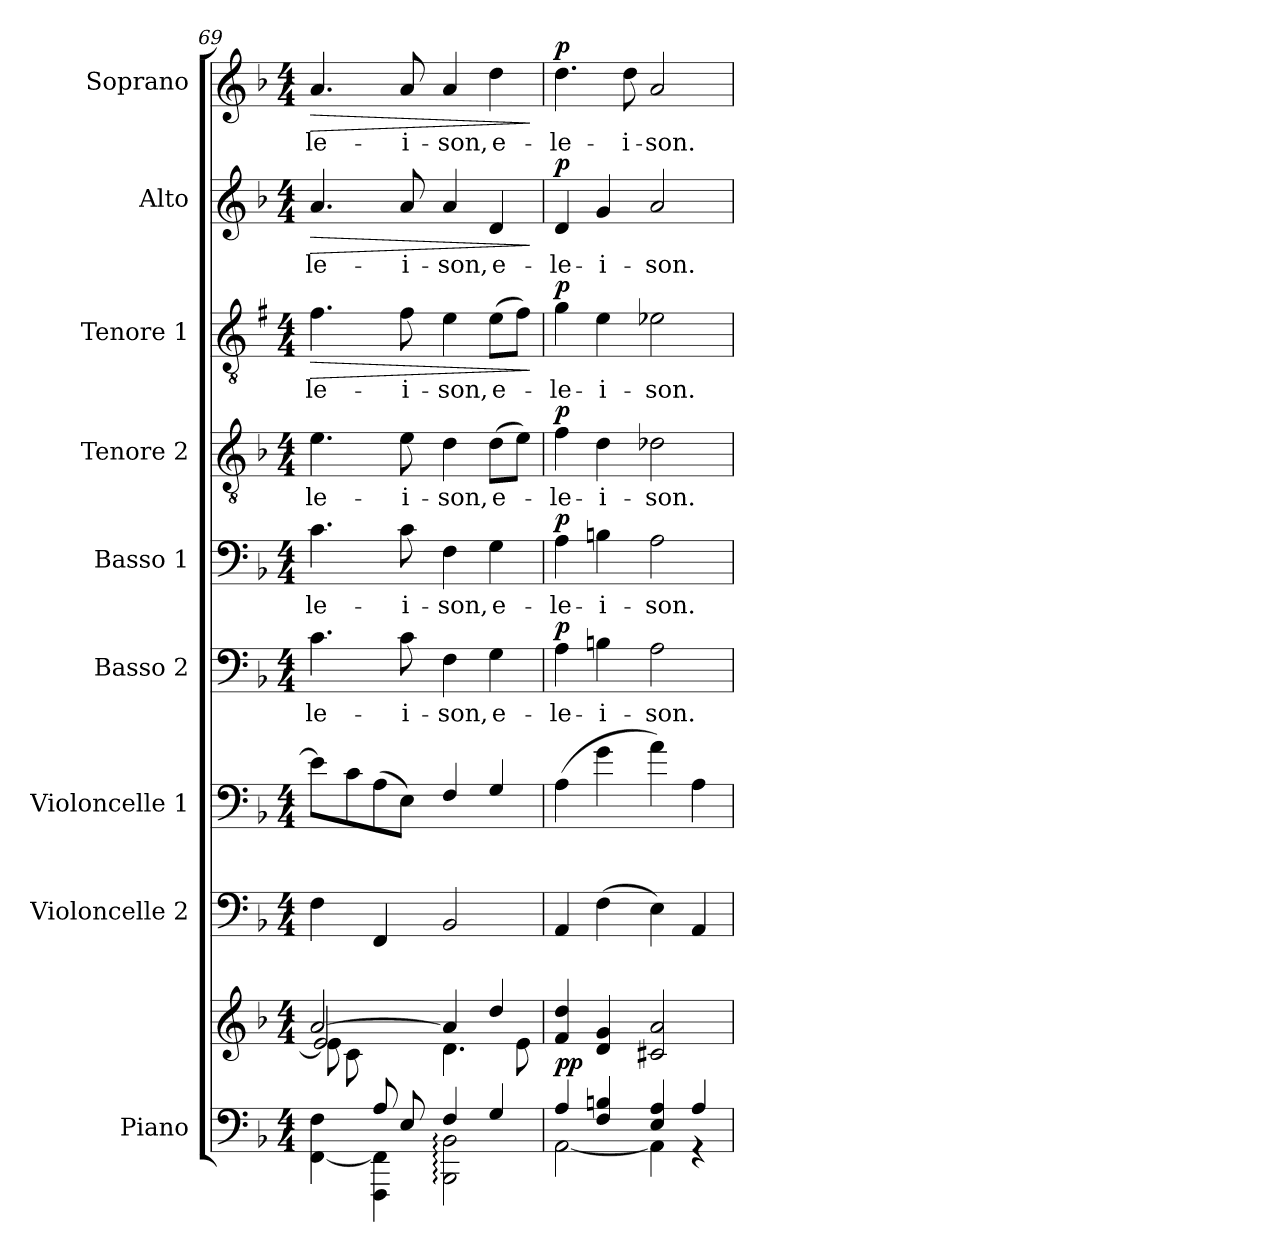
**kern	**kern	**dynam	**kern	**kern	**kern	**text	**dynam	**kern	**text	**dynam	**kern	**text	**dynam	**kern	**text	**dynam	**kern	**text	**dynam	**kern	**text	**dynam
*part9	*part9	*part9	*part8	*part7	*part6	*part6	*part6	*part5	*part5	*part5	*part4	*part4	*part4	*part3	*part3	*part3	*part2	*part2	*part2	*part1	*part1	*part1
*staff10	*staff9	*staff9/10	*staff8	*staff7	*staff6	*staff6	*staff6	*staff5	*staff5	*staff5	*staff4	*staff4	*staff4	*staff3	*staff3	*staff3	*staff2	*staff2	*staff2	*staff1	*staff1	*staff1
*I"Piano	*	*	*I"Violoncelle 2	*I"Violoncelle 1	*I"Basso 2	*	*	*I"Basso 1	*	*	*I"Tenore 2	*	*	*I"Tenore 1	*	*	*I"Alto	*	*	*I"Soprano	*	*
*I'Pno.	*	*	*I'Vlc 2	*I'Vlc 1	*I'B.2	*	*	*I'B.1	*	*	*I'T.2	*	*	*I'T.1	*	*	*I'A.	*	*	*I'S.	*	*
*clefF4	*clefG2	*	*clefF4	*clefF4	*clefF4	*	*	*clefF4	*	*	*clefGv2	*	*	*clefGv2	*	*	*clefG2	*	*	*clefG2	*	*
*	*	*	*	*	*	*	*	*	*	*	*	*	*	*ITrd1c2	*	*	*	*	*	*	*	*
*k[b-]	*k[b-]	*	*k[b-]	*k[b-]	*k[b-]	*	*	*k[b-]	*	*	*k[b-]	*	*	*k[b-]	*	*	*k[b-]	*	*	*k[b-]	*	*
*d:	*d:	*	*d:	*d:	*d:	*	*	*d:	*	*	*d:	*	*	*d:	*	*	*d:	*	*	*d:	*	*
*M4/4	*M4/4	*	*M4/4	*M4/4	*M4/4	*	*	*M4/4	*	*	*M4/4	*	*	*M4/4	*	*	*M4/4	*	*	*M4/4	*	*
=69	=69	=69	=69	=69	=69	=69	=69	=69	=69	=69	=69	=69	=69	=69	=69	=69	=69	=69	=69	=69	=69	=69
*^	*^	*	*	*	*	*	*	*	*	*	*	*	*	*	*	*	*	*	*	*	*	*
*	*	*	*^	*	*	*	*	*	*	*	*	*	*	*	*	*	*	*	*	*	*	*	*	*
!	!	!	!	!	!	!	!	!	!LO:LY:b	!	!	!LO:LY:b	!	!	!LO:LY:b	!	!	!LO:LY:b	!LO:HP:b	!	!LO:LY:b	!LO:HP:b	!	!LO:LY:b	!LO:HP:b
4ryy	[4FF\ 4F\	[2a/	2e/]	8e\	.	4F\	8e\L]	4.c\	-le-	.	4.c\	-le-	.	4.e\	-le-	.	4.e\	-le-	>	4.a/	-le-	>	4.a/	-le-	>
.	.	.	.	8c\	.	.	8c\	.	.	.	.	.	.	.	.	.	.	.	.	.	.	.	.	.	.
8A/	4FFF\ 4FF\]	.	.	2.ryy	.	4FF/	(>8A\	.	.	.	.	.	.	.	.	.	.	.	.	.	.	.	.	.	.
!	!	!	!	!	!	!	!	!	!LO:LY:b	!	!	!LO:LY:b	!	!	!LO:LY:b	!	!	!LO:LY:b	!	!	!LO:LY:b	!	!	!LO:LY:b	!
8E/	.	.	.	.	.	.	8E\J)	8c\	-i-	.	8c\	-i-	.	8e\	-i-	.	8e\	-i-	.	8a/	-i-	.	8a/	-i-	.
!	!	!	!	!	!	!	!	!	!LO:LY:b	!	!	!LO:LY:b	!	!	!LO:LY:b	!	!	!LO:LY:b	!	!	!LO:LY:b	!	!	!LO:LY:b	!
4F/	2BBB-\: 2BB-\:	4a/]	4.d\	.	.	2BB-/	4F/	4F\	-son,	.	4F\	-son,	.	4d\	-son,	.	4d\	-son,	.	4a/	-son,	.	4a/	-son,	.
!	!	!	!	!	!	!	!	!	!LO:LY:b	!	!	!LO:LY:b	!	!	!LO:LY:b	!	!	!LO:LY:b	!	!	!LO:LY:b	!	!	!LO:LY:b	!
4G/	.	4dd/	.	.	.	.	4G/	4G\	e-	.	4G\	e-	.	(>8d\L	e-	.	(>8d\L	e-	.	4d/	e-	.	4dd\	e-	.
.	.	.	8e\	.	.	.	.	.	.	.	.	.	.	8e\J)	.	.	8e\J)	.	.	.	.	.	.	.	.
*v	*v	*	*	*	*	*	*	*	*	*	*	*	*	*	*	*	*	*	*	*	*	*	*	*	*
*	*v	*v	*v	*	*	*	*	*	*	*	*	*	*	*	*	*	*	*	*	*	*	*	*	*
.	.	.	.	.	.	.	.	.	.	.	.	.	.	.	.	]	.	.	]	.	.	]
=70	=70	=70	=70	=70	=70	=70	=70	=70	=70	=70	=70	=70	=70	=70	=70	=70	=70	=70	=70	=70	=70	=70
*^	*	*	*	*	*	*	*	*	*	*	*	*	*	*	*	*	*	*	*	*	*	*
!	!	!	!LO:DY:a=2	!	!	!	!LO:LY:b	!	!	!LO:LY:b	!	!	!LO:LY:b	!	!	!LO:LY:b	!	!	!LO:LY:b	!	!	!LO:LY:b	!
!	!	!	!LO:DY:n=1:a	!	!	!	!	!LO:DY:a	!	!	!LO:DY:a	!	!	!LO:DY:a	!	!	!LO:DY:a	!	!	!LO:DY:a	!	!	!LO:DY:a
4A/	[2AA\	4f/ 4dd/	p p	4AA/	(>4A\	4A\	-le-	p	4A\	-le-	p	4f\	-le-	p	4f\	-le-	p	4d/	-le-	p	4.dd\	-le-	p
!	!	!	!	!	!	!	!LO:LY:b	!	!	!LO:LY:b	!	!	!LO:LY:b	!	!	!LO:LY:b	!	!	!LO:LY:b	!	!	!	!
4F/ 4Bn/	.	4d/ 4g/	.	(>4F\	4g\	4Bn\	-i-	.	4Bn\	-i-	.	4d\	-i-	.	4d\	-i-	.	4g/	-i-	.	.	.	.
!	!	!	!	!	!	!	!	!	!	!	!	!	!	!	!	!	!	!	!	!	!	!LO:LY:b	!
.	.	.	.	.	.	.	.	.	.	.	.	.	.	.	.	.	.	.	.	.	8dd\	-i-	.
!	!	!	!	!	!	!	!LO:LY:b	!	!	!LO:LY:b	!	!	!LO:LY:b	!	!	!LO:LY:b	!	!	!LO:LY:b	!	!	!LO:LY:b	!
4E/ 4A/	4AA\]	2c#X/ 2a/	.	4E\)	4a\)	2A\	-son.	.	2A\	-son.	.	2d-X\	-son.	.	2d-X\	-son.	.	2a/	-son.	.	2a/	-son.	.
4A/	4r	.	.	4AA/	4A\	.	.	.	.	.	.	.	.	.	.	.	.	.	.	.	.	.	.
*v	*v	*	*	*	*	*	*	*	*	*	*	*	*	*	*	*	*	*	*	*	*	*	*
=	=	=	=	=	=	=	=	=	=	=	=	=	=	=	=	=	=	=	=	=	=	=
*-	*-	*-	*-	*-	*-	*-	*-	*-	*-	*-	*-	*-	*-	*-	*-	*-	*-	*-	*-	*-	*-	*-
